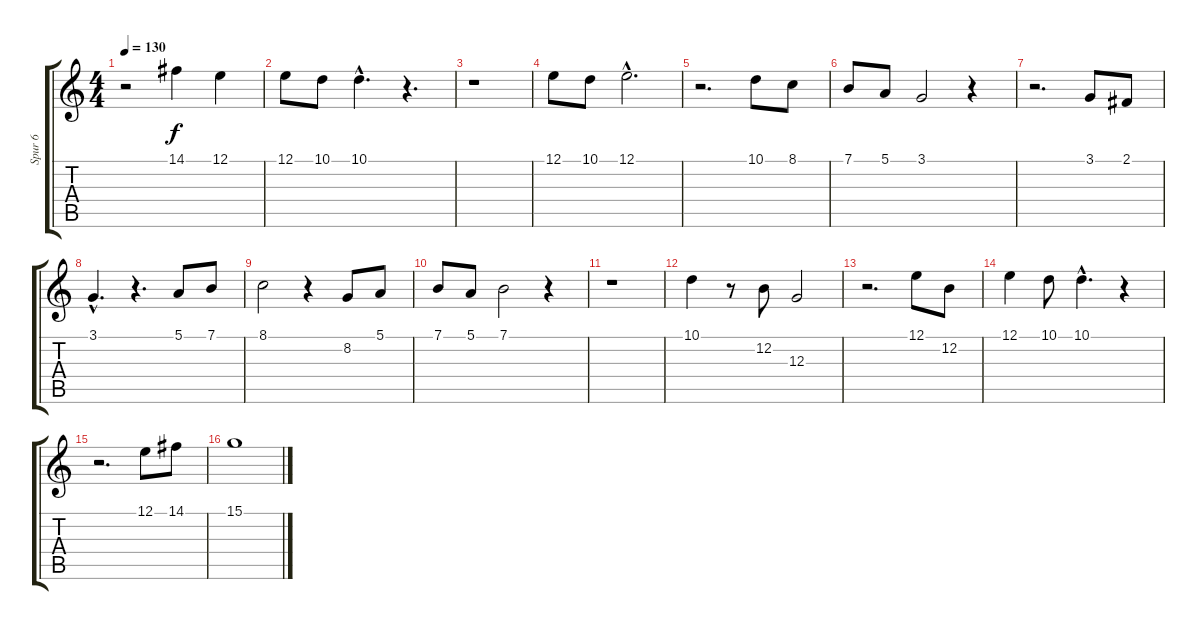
\track ("Spur 6" "Spur 6") {instrument lead3calliope}
\staff {score tabs}
\tuning (E4 B3 G3 D3 A2 E2) {hide}
\ts (4 4)
\tempo 130
\clef g2
\ks c
r.2{dy f} 14.1.4 12.1.4 |
12.1.8 10.1.8 10.1{hac}.4{d} r.4{d} |
r.1 |
12.1.8 10.1.8 12.1{hac}.2{d} |
r.2{d} 10.1.8 8.1.8 |
7.1.8 5.1.8 3.1.2 r.4 |
r.2{d} 3.1.8 2.1.8 |
3.1{hac}.4{d} r.4{d} 5.1.8 7.1.8 |
8.1.2 r.4 8.2.8 5.1.8 |
7.1.8 5.1.8 7.1.2 r.4 |
r.1 |
10.1.4 r.8 12.2.8 12.3.2 |
r.2{d} 12.1.8 12.2.8 |
12.1.4 10.1.8 10.1{hac}.4{d} r.4 |
r.2{d} 12.1.8 14.1.8 |
15.1.1
